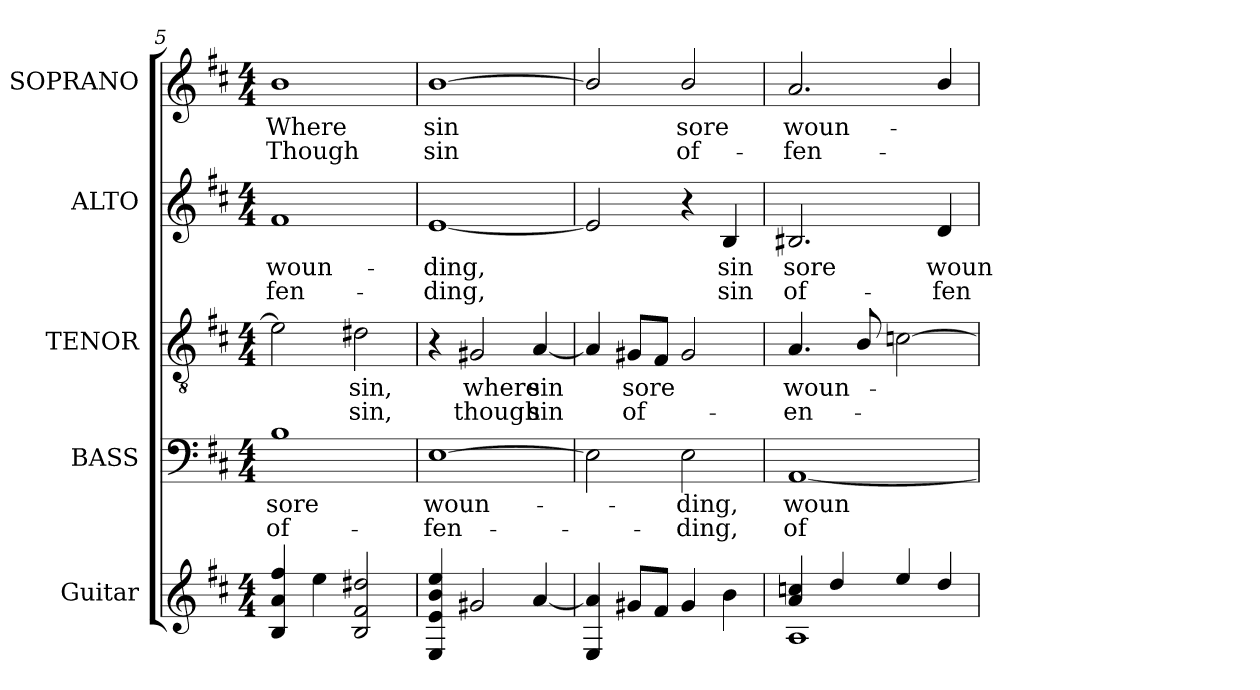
**kern	**kern	**text	**text	**kern	**text	**text	**kern	**text	**text	**kern	**text	**text
*part5	*part4	*part4	*part4	*part3	*part3	*part3	*part2	*part2	*part2	*part1	*part1	*part1
*staff5	*staff4	*staff4	*staff4	*staff3	*staff3	*staff3	*staff2	*staff2	*staff2	*staff1	*staff1	*staff1
*I"Guitar	*I"BASS	*	*	*I"TENOR	*	*	*I"ALTO	*	*	*I"SOPRANO	*	*
*	*I'B.	*	*	*I'T.	*	*	*I'A.	*	*	*I'S.	*	*
*clefG2	*clefF4	*	*	*clefGv2	*	*	*clefG2	*	*	*clefG2	*	*
*ITrd7c12	*	*	*	*ITrd7c12	*	*	*	*	*	*	*	*
*k[f#c#]	*k[f#c#]	*	*	*k[f#c#]	*	*	*k[f#c#]	*	*	*k[f#c#]	*	*
*D:	*D:	*	*	*D:	*	*	*D:	*	*	*D:	*	*
*M4/4	*M4/4	*	*	*M4/4	*	*	*M4/4	*	*	*M4/4	*	*
=5	=5	=5	=5	=5	=5	=5	=5	=5	=5	=5	=5	=5
!	!	!LO:LY:b:color=#000000	!LO:LY:b:color=#000000	!	!	!	!	!	!	!	!	!
!	!	!	!	!	!	!	!	!LO:LY:b:color=#000000	!LO:LY:b:color=#000000	!	!	!
!	!	!	!	!	!	!	!	!	!	!	!LO:LY:b:color=#000000	!LO:LY:b:color=#000000
4BBi/ 4Ai 4f#i	1Bi	sore	of-	2Ei\]	.	.	1f#i	woun-	-fen-	1bi	Where	Though
4ei\	.	.	.	.	.	.	.	.	.	.	.	.
!	!	!	!	!	!LO:LY:b:color=#000000	!LO:LY:b:color=#000000	!	!	!	!	!	!
2BBi/ 2F#i 2d#Xi	.	.	.	2D#Xi\	sin,	sin,	.	.	.	.	.	.
=6	=6	=6	=6	=6	=6	=6	=6	=6	=6	=6	=6	=6
!	!	!LO:LY:b:color=#000000	!LO:LY:b:color=#000000	!	!	!	!	!	!	!	!	!
!	!	!	!	!	!	!	!	!LO:LY:b:color=#000000	!LO:LY:b:color=#000000	!	!	!
!	!	!	!	!	!	!	!	!	!	!	!LO:LY:b:color=#000000	!LO:LY:b:color=#000000
4EEi/ 4Ei 4Bi 4ei	[1Ei	woun-	-fen-	4r	.	.	[1ei	-ding,	-ding,	[1bi	sin	sin
!	!	!	!	!	!LO:LY:b:color=#000000	!LO:LY:b:color=#000000	!	!	!	!	!	!
2G#Xi/	.	.	.	2GG#Xi/	where	though	.	.	.	.	.	.
!	!	!	!	!	!LO:LY:b:color=#000000	!LO:LY:b:color=#000000	!	!	!	!	!	!
[4Ai/	.	.	.	[4AAi/	sin	sin	.	.	.	.	.	.
=7	=7	=7	=7	=7	=7	=7	=7	=7	=7	=7	=7	=7
4EEi/ 4Ai]	2Ei\]	.	.	4AAi/]	.	.	2ei/]	.	.	2bi/]	.	.
!	!	!	!	!	!LO:LY:b:color=#000000	!LO:LY:b:color=#000000	!	!	!	!	!	!
8G#Xi/L	.	.	.	8GG#Xi/L	sore	of-	.	.	.	.	.	.
8F#i/J	.	.	.	8FF#i/J	.	.	.	.	.	.	.	.
!	!	!LO:LY:b:color=#000000	!LO:LY:b:color=#000000	!	!	!	!	!	!	!	!	!
!	!	!	!	!	!	!	!	!	!	!	!LO:LY:b:color=#000000	!LO:LY:b:color=#000000
4G#i/	2Ei\	-ding,	-ding,	2GG#i/	.	.	4r	.	.	2bi/	sore	of-
!	!	!	!	!	!	!	!	!LO:LY:b:color=#000000	!LO:LY:b:color=#000000	!	!	!
4Bi\	.	.	.	.	.	.	4Bi/	sin	sin	.	.	.
!!LO:LB:g=z
=8	=8	=8	=8	=8	=8	=8	=8	=8	=8	=8	=8	=8
*^	*	*	*	*	*	*	*	*	*	*	*	*
!	!	!	!LO:LY:b:color=#000000	!LO:LY:b:color=#000000	!	!	!	!	!	!	!	!	!
!	!	!	!	!	!	!LO:LY:b:color=#000000	!LO:LY:b:color=#000000	!	!	!	!	!	!
!	!	!	!	!	!	!	!	!	!LO:LY:b:color=#000000	!LO:LY:b:color=#000000	!	!	!
!	!	!	!	!	!	!	!	!	!	!	!	!LO:LY:b:color=#000000	!LO:LY:b:color=#000000
4Ai/ 4cni	1AAi	[1AAi	woun-	of-	4.AAi/	woun-	-en-	2.B#Xi/	sore	of-	2.ai/	woun-	-fen-
4di/	.	.	.	.	.	.	.	.	.	.	.	.	.
.	.	.	.	.	8BBi/	.	.	.	.	.	.	.	.
4ei/	.	.	.	.	[2Cni\	.	.	.	.	.	.	.	.
!	!	!	!	!	!	!	!	!	!LO:LY:b:color=#000000	!LO:LY:b:color=#000000	!	!	!
4di/	.	.	.	.	.	.	.	4di/	woun-	-fen-	4bi/	.	.
*v	*v	*	*	*	*	*	*	*	*	*	*	*	*
=	=	=	=	=	=	=	=	=	=	=	=	=
*-	*-	*-	*-	*-	*-	*-	*-	*-	*-	*-	*-	*-
